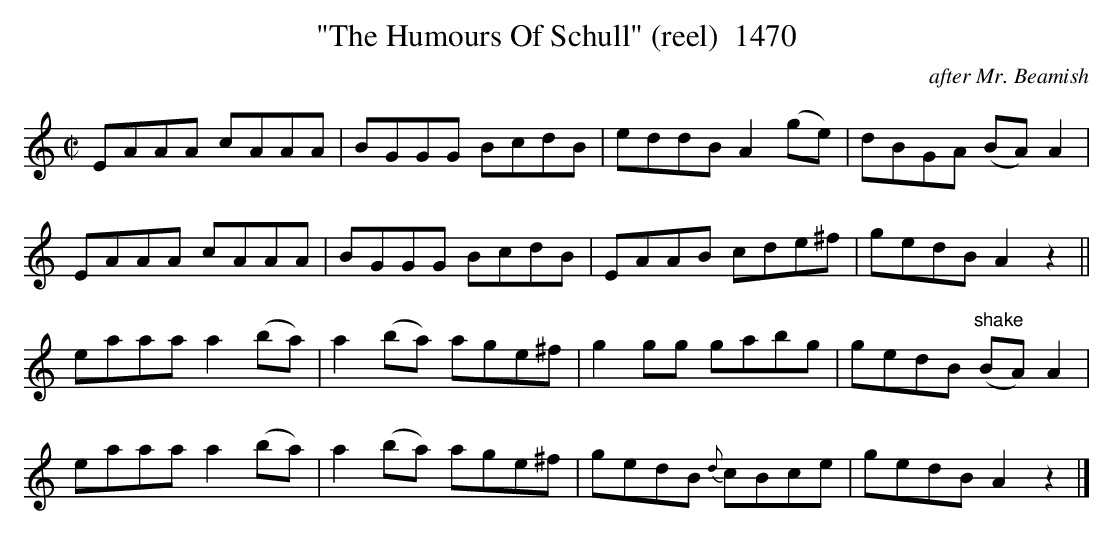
X:1
T:"The Humours Of Schull" (reel)  1470
C:after Mr. Beamish
BRENNAN July 2003 (HTTP://WWW.SOSYOURMOM.COM)
M:C|
L:1/8
K:C
EAAA cAAA|BGGG BcdB|eddB A2(ge)|dBGA (BA) A2|
EAAA cAAA|BGGG BcdB|EAAB cde^f|gedB A2z2||
eaaa a2(ba)|a2(ba) age^f|g2gg gabg|gedB "^shake"(BA) A2|
eaaa a2(ba)|a2(ba) age^f|gedB {d}cBce|gedB A2z2|]
